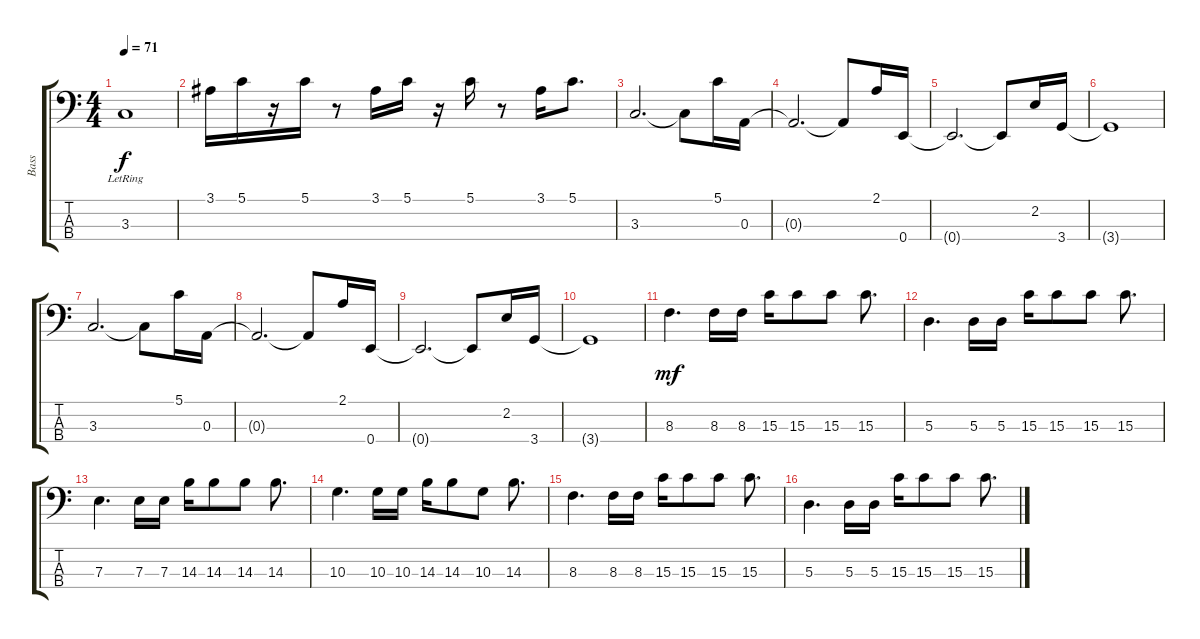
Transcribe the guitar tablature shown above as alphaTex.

\track ("Bass" "Bass") {instrument fretlessbass}
\staff {score tabs}
\tuning (G2 D2 A1 E1) {hide}
\ts (4 4)
\tempo 71
\clef f4
\ks c
3.3{lr}.1{dy f} |
3.1.16{instrument slapbass1} 5.1.16 r.16 5.1.16 r.8 3.1.16 5.1.16 r.16 5.1.16 r.8 3.1.16 5.1.8{d} |
3.3.2{d} 3.3{t}.8 5.1.16 0.3.16 |
0.3{t}.2{d} 0.3{t}.8 2.1.16 0.4.16 |
0.4{t}.2{d} 0.4{t}.8 2.2.16 3.4.16 |
3.4{t}.1 |
3.3.2{d} 3.3{t}.8 5.1.16 0.3.16 |
0.3{t}.2{d} 0.3{t}.8 2.1.16 0.4.16 |
0.4{t}.2{d} 0.4{t}.8 2.2.16 3.4.16 |
3.4{t}.1 |
8.3.4{d dy mf instrument fretlessbass} 8.3.16 8.3.16 15.3.16 15.3.8 15.3.8 15.3.8{d} |
5.3.4{d} 5.3.16 5.3.16 15.3.16 15.3.8 15.3.8 15.3.8{d} |
7.3.4{d} 7.3.16 7.3.16 14.3.16 14.3.8 14.3.8 14.3.8{d} |
10.3.4{d} 10.3.16 10.3.16 14.3.16 14.3.8 10.3.8 14.3.8{d} |
8.3.4{d} 8.3.16 8.3.16 15.3.16 15.3.8 15.3.8 15.3.8{d} |
5.3.4{d} 5.3.16 5.3.16 15.3.16 15.3.8 15.3.8 15.3.8{d}
